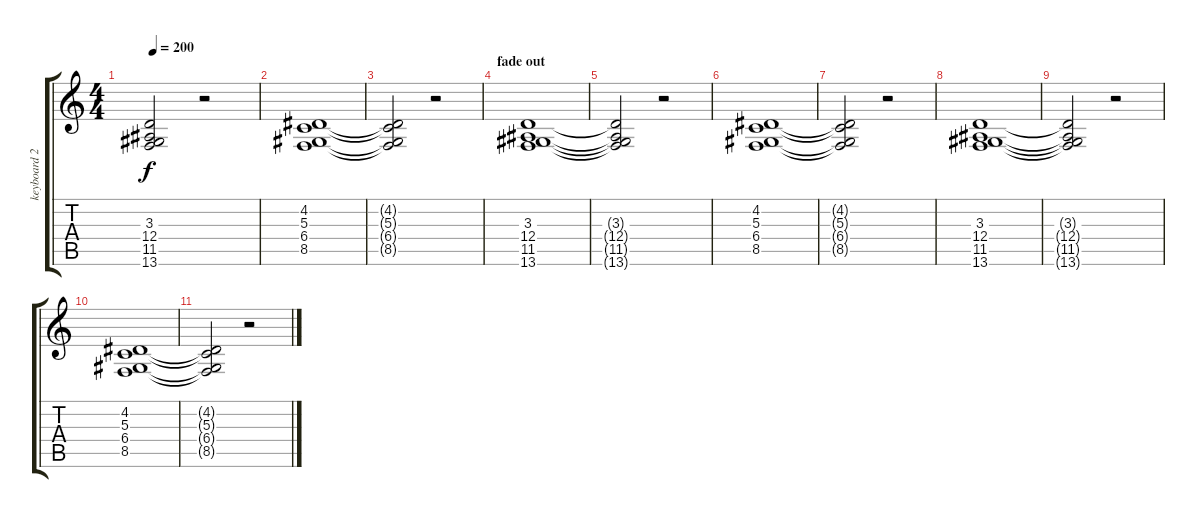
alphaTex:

\track ("keyboard 2" "keyboard 2") {instrument brightacousticpiano}
\staff {score tabs}
\tuning (E4 B3 G3 D3 A2 E2) {hide}
\ts (4 4)
\tempo 200
\clef g2
\ks c
(3.3{t} 12.4{t} 11.5{t} 13.6{t}).2{dy f} r.2 |
(4.2 5.3 6.4 8.5).1 |
(4.2{t} 5.3{t} 6.4{t} 8.5{t}).2 r.2 |
\section ("" "fade out")
(3.3 12.4 11.5 13.6).1 |
(3.3{t} 12.4{t} 11.5{t} 13.6{t}).2 r.2 |
(4.2 5.3 6.4 8.5).1 |
(4.2{t} 5.3{t} 6.4{t} 8.5{t}).2 r.2 |
(3.3 12.4 11.5 13.6).1 |
(3.3{t} 12.4{t} 11.5{t} 13.6{t}).2 r.2 |
(4.2 5.3 6.4 8.5).1 |
(4.2{t} 5.3{t} 6.4{t} 8.5{t}).2 r.2
